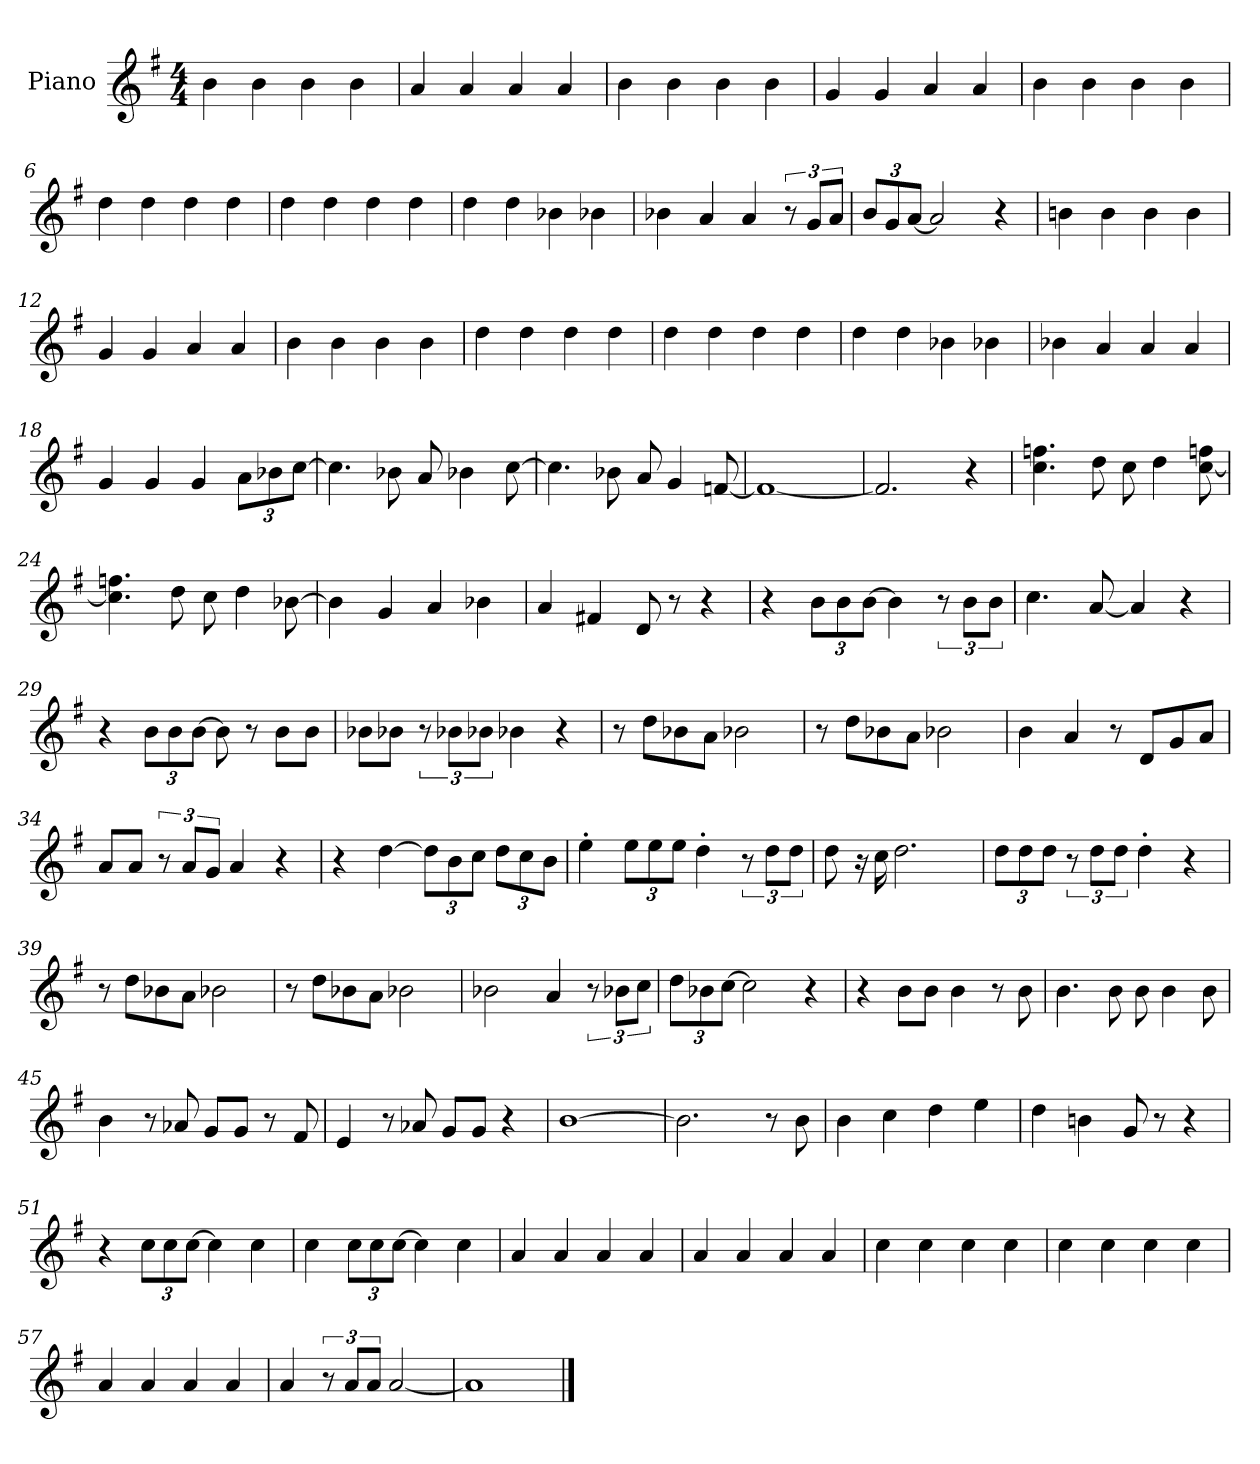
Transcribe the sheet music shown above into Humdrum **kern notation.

**kern
*part1
*staff1
*I"Piano
*I'Pno.
*clefG2
*k[f#]
*G:
*M4/4
=1
4b\
4b\
4b\
4b\
=2
4a/
4a/
4a/
4a/
=3
4b\
4b\
4b\
4b\
=4
4g/
4g/
4a/
4a/
=5
4b\
4b\
4b\
4b\
=6
4dd\
4dd\
4dd\
4dd\
=7
4dd\
4dd\
4dd\
4dd\
=8
4dd\
4dd\
4b-X\
4b-X\
!!LO:LB:g=z
=9
4b-X\
4a/
4a/
12r
12g/L
12a/J
=10
*Xbrackettup
12b/L
12g/
[12a/J
2a/]
4r
=11
4bn\
4b\
4b\
4b\
=12
4g/
4g/
4a/
4a/
=13
4b\
4b\
4b\
4b\
=14
4dd\
4dd\
4dd\
4dd\
=15
4dd\
4dd\
4dd\
4dd\
!!LO:LB:g=z
=16
4dd\
4dd\
4b-X\
4b-X\
=17
4b-X\
4a/
4a/
4a/
=18
4g/
4g/
4g/
12a\L
12b-X\
[12cc\J
=19
4.cc\]
8b-X\
8a/
4b-X\
[8cc\
=20
4.cc\]
8b-X\
8a/
4g/
[8fn/
=21
1f_
=22
2.f/]
4r
!!LO:LB:g=z
=23
4.cc\ 4.ffn\
8dd\
8cc\
4dd\
[8cc\ 8ffn\
=24
4.cc\] 4.ffn\
8dd\
8cc\
4dd\
[8b-X\
=25
4b-\]
4g/
4a/
4b-X\
=26
4a/
4f#X/
8d/
8r
4r
=27
4r
12b\L
12b\
[12b\J
4b\]
*brackettup
12r
12b\L
12b\J
=28
4.cc\
[8a/
4a/]
4r
!!LO:LB:g=z
=29
4r
*Xbrackettup
12b\L
12b\
[12b\J
8b\]
8r
8b\L
8b\J
=30
8b-X\L
8b-X\J
*brackettup
12r
12b-X\L
12b-X\J
4b-X\
4r
=31
8r
8dd\L
8b-X\
8a\J
2b-X\
=32
8r
8dd\L
8b-X\
8a\J
2b-X\
=33
4b\
4a/
8r
8d/L
8g/
8a/J
!!LO:LB:g=z
=34
8a/L
8a/J
12r
12a/L
12g/J
4a/
4r
=35
4r
[4dd\
*Xbrackettup
12dd\L]
12b\
12cc\J
12dd\L
12cc\
12b\J
=36
4ee'\
12ee\L
12ee\
12ee\J
4dd'\
*brackettup
12r
12dd\L
12dd\J
=37
8dd\
16r
16cc\
2.dd\
=38
*Xbrackettup
12dd\L
12dd\
12dd\J
*brackettup
12r
12dd\L
12dd\J
4dd'\
4r
!!LO:LB:g=z
=39
8r
8dd\L
8b-X\
8a\J
2b-X\
=40
8r
8dd\L
8b-X\
8a\J
2b-X\
=41
2b-X\
4a/
12r
12b-X\L
12cc\J
=42
*Xbrackettup
12dd\L
12b-X\
[12cc\J
2cc\]
4r
=43
4r
8b\L
8b\J
4b\
8r
8b\
=44
4.b\
8b\
8b\
4b\
8b\
!!LO:LB:g=z
=45
4b\
8r
8a-X/
8g/L
8g/J
8r
8f#/
=46
4e/
8r
8a-X/
8g/L
8g/J
4r
=47
[1b
=48
2.b\]
8r
8b\
=49
4b\
4cc\
4dd\
4ee\
=50
4dd\
4bn\
8g/
8r
4r
=51
4r
12cc\L
12cc\
[12cc\J
4cc\]
4cc\
!!LO:LB:g=z
=52
4cc\
12cc\L
12cc\
[12cc\J
4cc\]
4cc\
=53
4a/
4a/
4a/
4a/
=54
4a/
4a/
4a/
4a/
=55
4cc\
4cc\
4cc\
4cc\
=56
4cc\
4cc\
4cc\
4cc\
=57
4a/
4a/
4a/
4a/
=58
4a/
*brackettup
12r
12a/L
12a/J
[2a/
=59
1a]
==
*-
